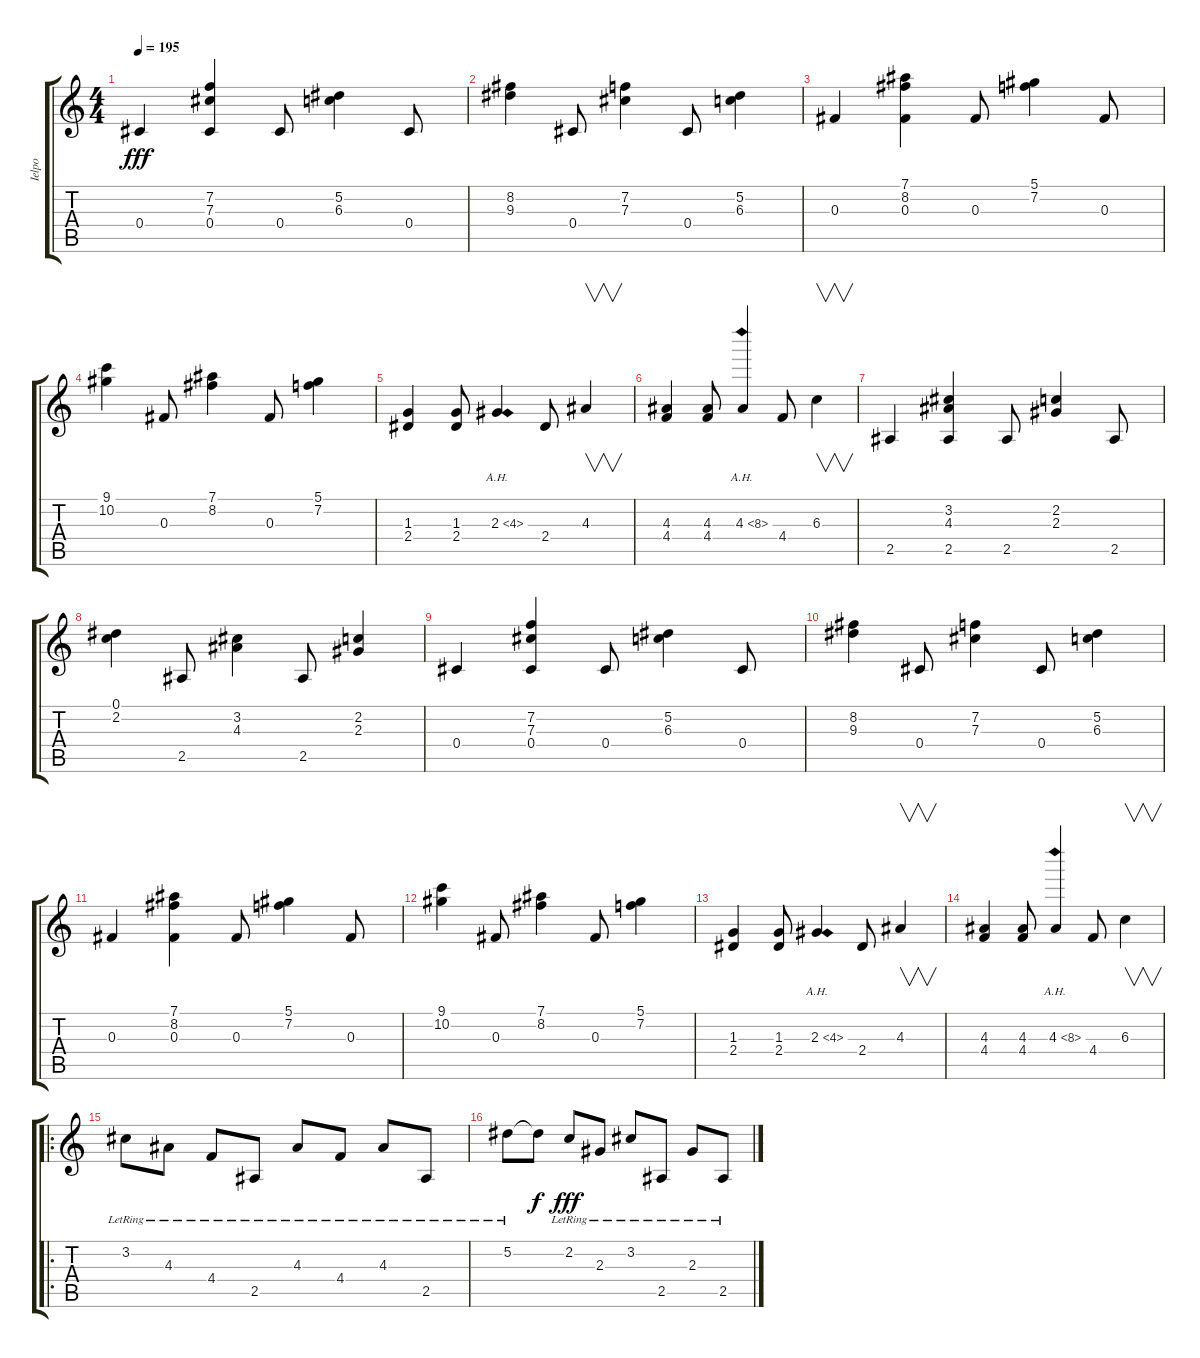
\track ("Ielpo" "Ielpo") {instrument distortionguitar}
\staff {score tabs}
\tuning (Eb4 Bb3 Gb3 Db3 Ab2 Eb2) {hide}
\ts (4 4)
\tempo 195
\clef g2
\ks c
0.4.4{dy fff} (7.2 7.3 0.4).4 0.4.8 (5.2 6.3).4 0.4.8 |
(8.2 9.3).4 0.4.8 (7.2 7.3).4 0.4.8 (5.2 6.3).4 |
0.3.4 (7.1 8.2 0.3).4 0.3.8 (5.1 7.2).4 0.3.8 |
(9.1 10.2).4 0.3.8 (7.1 8.2).4 0.3.8 (5.1 7.2).4 |
(1.3 2.4).4 (1.3 2.4).8 2.3{ah 2}.4 2.4.8 4.3.4{v} |
(4.3 4.4).4 (4.3 4.4).8 4.3{ah 4}.4 4.4.8 6.3.4{v} |
2.5.4 (3.2 4.3 2.5).4 2.5.8 (2.2 2.3).4 2.5.8 |
(0.1 2.2).4 2.5.8 (3.2 4.3).4 2.5.8 (2.2 2.3).4 |
0.4.4 (7.2 7.3 0.4).4 0.4.8 (5.2 6.3).4 0.4.8 |
(8.2 9.3).4 0.4.8 (7.2 7.3).4 0.4.8 (5.2 6.3).4 |
0.3.4 (7.1 8.2 0.3).4 0.3.8 (5.1 7.2).4 0.3.8 |
(9.1 10.2).4 0.3.8 (7.1 8.2).4 0.3.8 (5.1 7.2).4 |
(1.3 2.4).4 (1.3 2.4).8 2.3{ah 2}.4 2.4.8 4.3.4{v} |
(4.3 4.4).4 (4.3 4.4).8 4.3{ah 4}.4 4.4.8 6.3.4{v} |
\ro
3.2{lr}.8{instrument electricguitarclean} 4.3{lr}.8 4.4{lr}.8 2.5{lr}.8 4.3{lr}.8 4.4{lr}.8 4.3{lr}.8 2.5{lr}.8 |
5.2{lr}.8 5.2{t}.8{dy f} 2.2{lr}.8{dy fff} 2.3{lr}.8 3.2{lr}.8 2.5{lr}.8 2.3{lr}.8 2.5{lr}.8
